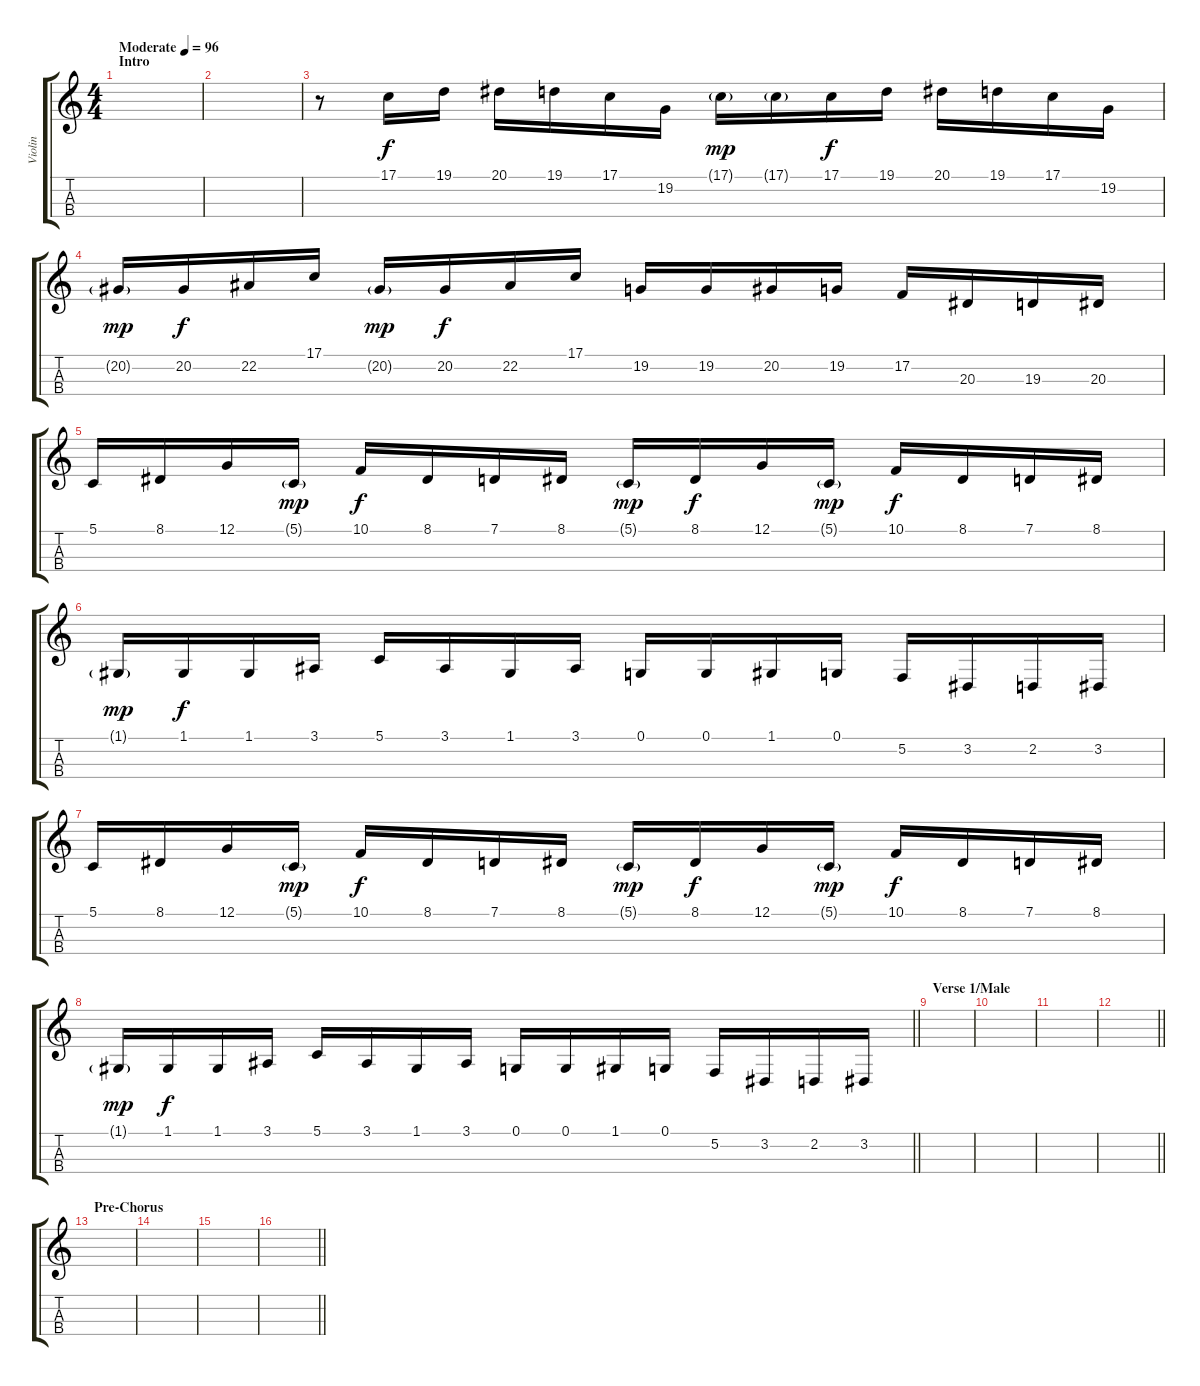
\track ("Violin" "Violin") {instrument violin}
\staff {score tabs}
\tuning (G3 C3 G2 C2) {hide}
\ts (4 4)
\section ("" "Intro")
\tempo (96 "Moderate")
\clef g2
\ks c
|
|
r.8 17.1.16 19.1.16 20.1.16 19.1.16 17.1.16 19.2.16 17.1{g}.16{dy mp} 17.1{g}.16 17.1.16{dy f} 19.1.16 20.1.16 19.1.16 17.1.16 19.2.16 |
20.2{g}.16{dy mp} 20.2.16{dy f} 22.2.16 17.1.16 20.2{g}.16{dy mp} 20.2.16{dy f} 22.2.16 17.1.16 19.2.16 19.2.16 20.2.16 19.2.16 17.2.16 20.3.16 19.3.16 20.3.16 |
5.1.16 8.1.16 12.1.16 5.1{g}.16{dy mp} 10.1.16{dy f} 8.1.16 7.1.16 8.1.16 5.1{g}.16{dy mp} 8.1.16{dy f} 12.1.16 5.1{g}.16{dy mp} 10.1.16{dy f} 8.1.16 7.1.16 8.1.16 |
1.1{g}.16{dy mp} 1.1.16{dy f} 1.1.16 3.1.16 5.1.16 3.1.16 1.1.16 3.1.16 0.1.16 0.1.16 1.1.16 0.1.16 5.2.16 3.2.16 2.2.16 3.2.16 |
5.1.16 8.1.16 12.1.16 5.1{g}.16{dy mp} 10.1.16{dy f} 8.1.16 7.1.16 8.1.16 5.1{g}.16{dy mp} 8.1.16{dy f} 12.1.16 5.1{g}.16{dy mp} 10.1.16{dy f} 8.1.16 7.1.16 8.1.16 |
\barLineRight lightlight
1.1{g}.16{dy mp} 1.1.16{dy f} 1.1.16 3.1.16 5.1.16 3.1.16 1.1.16 3.1.16 0.1.16 0.1.16 1.1.16 0.1.16 5.2.16 3.2.16 2.2.16 3.2.16 |
\section ("" "Verse 1/Male")
|
|
|
\barLineRight lightlight
|
\section ("" "Pre-Chorus")
|
|
|
\barLineRight lightlight
